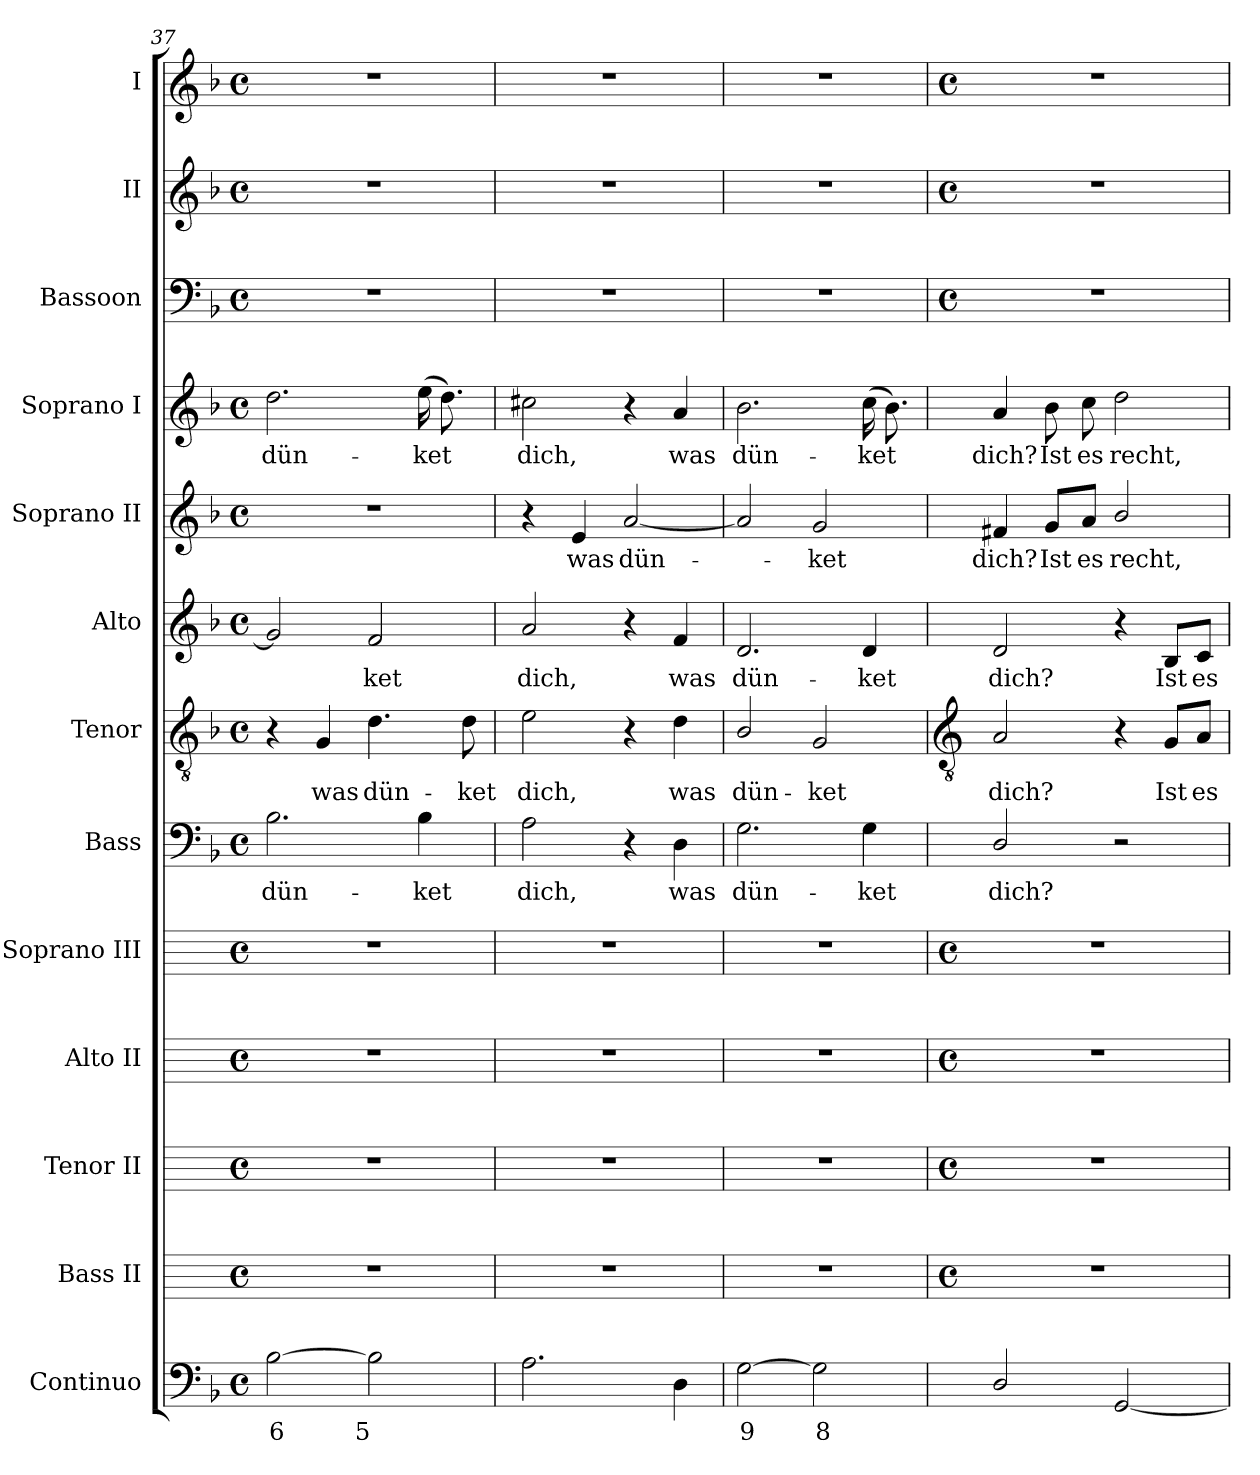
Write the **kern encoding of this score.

**kern	**text	**kern	**kern	**kern	**kern	**kern	**text	**kern	**text	**kern	**text	**kern	**text	**kern	**text	**kern	**kern	**kern
*part13	*part13	*part12	*part11	*part10	*part9	*part8	*part8	*part7	*part7	*part6	*part6	*part5	*part5	*part4	*part4	*part3	*part2	*part1
*staff13	*staff13	*staff12	*staff11	*staff10	*staff9	*staff8	*staff8	*staff7	*staff7	*staff6	*staff6	*staff5	*staff5	*staff4	*staff4	*staff3	*staff2	*staff1
*I"Continuo	*	*I"Bass II	*I"Tenor II	*I"Alto II	*I"Soprano III	*I"Bass	*	*I"Tenor	*	*I"Alto	*	*I"Soprano II	*	*I"Soprano I	*	*I"Bassoon	*I"II	*I"I
*	*	*I'B II	*I'T II	*I'A II	*I'S III	*I'B	*	*I'T	*	*I'A	*	*I'S II	*	*I'S I	*	*I'Bsn	*I'II	*I'I
*clefF4	*	*	*	*	*	*clefF4	*	*clefGv2	*	*clefG2	*	*clefG2	*	*clefG2	*	*clefF4	*clefG2	*clefG2
*	*	*ITrd4c7	*ITrd4c7	*ITrd4c7	*ITrd4c7	*	*	*	*	*	*	*	*	*	*	*	*	*
*k[b-]	*	*	*	*	*	*k[b-]	*	*k[b-]	*	*k[b-]	*	*k[b-]	*	*k[b-]	*	*k[b-]	*k[b-]	*k[b-]
*F:	*	*	*	*	*	*F:	*	*F:	*	*F:	*	*F:	*	*F:	*	*F:	*F:	*F:
*M4/4	*	*M4/4	*M4/4	*M4/4	*M4/4	*M4/4	*	*M4/4	*	*M4/4	*	*M4/4	*	*M4/4	*	*M4/4	*M4/4	*M4/4
*met(c)	*	*met(c)	*met(c)	*met(c)	*met(c)	*met(c)	*	*met(c)	*	*met(c)	*	*met(c)	*	*met(c)	*	*met(c)	*met(c)	*met(c)
=37	=37	=37	=37	=37	=37	=37	=37	=37	=37	=37	=37	=37	=37	=37	=37	=37	=37	=37
!	!LO:LY:b	!	!	!	!	!	!LO:LY:b	!	!	!	!	!	!	!	!LO:LY:b	!	!	!
[2B-	6	1r	1r	1r	1r	2.B-	dün-	4r	.	2g]	.	1r	.	2.dd	dün-	1r	1r	1r
!	!	!	!	!	!	!	!	!	!LO:LY:b	!	!	!	!	!	!	!	!	!
.	.	.	.	.	.	.	.	4G	was	.	.	.	.	.	.	.	.	.
!	!LO:LY:b	!	!	!	!	!	!	!	!LO:LY:b	!	!LO:LY:b	!	!	!	!	!	!	!
2B-]	5	.	.	.	.	.	.	4.d	dün-	2f	ket	.	.	.	.	.	.	.
!	!	!	!	!	!	!	!LO:LY:b	!	!	!	!	!	!	!	!LO:LY:b	!	!	!
.	.	.	.	.	.	4B-	-ket	.	.	.	.	.	.	(>16eeLL	-ket	.	.	.
.	.	.	.	.	.	.	.	.	.	.	.	.	.	8.ddJ)	.	.	.	.
!	!	!	!	!	!	!	!	!	!LO:LY:b	!	!	!	!	!	!	!	!	!
.	.	.	.	.	.	.	.	8d	-ket	.	.	.	.	.	.	.	.	.
=38	=38	=38	=38	=38	=38	=38	=38	=38	=38	=38	=38	=38	=38	=38	=38	=38	=38	=38
!	!	!	!	!	!	!	!LO:LY:b	!	!LO:LY:b	!	!LO:LY:b	!	!	!	!LO:LY:b	!	!	!
2.A	.	1r	1r	1r	1r	2A	dich,	2e	dich,	2a	dich,	4r	.	2cc#X	dich,	1r	1r	1r
!	!	!	!	!	!	!	!	!	!	!	!	!	!LO:LY:b	!	!	!	!	!
.	.	.	.	.	.	.	.	.	.	.	.	4e	was	.	.	.	.	.
!	!	!	!	!	!	!	!	!	!	!	!	!	!LO:LY:b	!	!	!	!	!
.	.	.	.	.	.	4r	.	4r	.	4r	.	[2a	dün-	4r	.	.	.	.
!	!	!	!	!	!	!	!LO:LY:b	!	!LO:LY:b	!	!LO:LY:b	!	!	!	!LO:LY:b	!	!	!
4D	.	.	.	.	.	4D	was	4d	was	4f	was	.	.	4a	was	.	.	.
=39	=39	=39	=39	=39	=39	=39	=39	=39	=39	=39	=39	=39	=39	=39	=39	=39	=39	=39
!	!LO:LY:b	!	!	!	!	!	!LO:LY:b	!	!LO:LY:b	!	!LO:LY:b	!	!	!	!LO:LY:b	!	!	!
[2G	9	1r	1r	1r	1r	2.G	dün-	2B-/	dün-	2.d	dün-	2a]	.	2.b-	dün-	1r	1r	1r
!	!LO:LY:b	!	!	!	!	!	!	!	!LO:LY:b	!	!	!	!LO:LY:b	!	!	!	!	!
2G]	8	.	.	.	.	.	.	2G	-ket	.	.	2g	ket	.	.	.	.	.
!	!	!	!	!	!	!	!LO:LY:b	!	!	!	!LO:LY:b	!	!	!	!LO:LY:b	!	!	!
.	.	.	.	.	.	4G	-ket	.	.	4d	-ket	.	.	(>16ccLL	-ket	.	.	.
.	.	.	.	.	.	.	.	.	.	.	.	.	.	8.b-J)	.	.	.	.
!!LO:LB:g=z
=40	=40	=40	=40	=40	=40	=40	=40	=40	=40	=40	=40	=40	=40	=40	=40	=40	=40	=40
*	*	*	*	*	*	*	*	*clefGv2	*	*	*	*	*	*	*	*	*	*
*	*	*M4/4	*M4/4	*M4/4	*M4/4	*	*	*	*	*	*	*	*	*	*	*M4/4	*M4/4	*M4/4
*	*	*met(c)	*met(c)	*met(c)	*met(c)	*	*	*	*	*	*	*	*	*	*	*met(c)	*met(c)	*met(c)
!	!	!	!	!	!	!	!LO:LY:b	!	!LO:LY:b	!	!LO:LY:b	!	!LO:LY:b	!	!LO:LY:b	!	!	!
2D/	.	1r	1r	1r	1r	2D/	dich?	2A	dich?	2d	dich?	4f#X	dich?	4a	dich?	1r	1r	1r
!	!	!	!	!	!	!	!	!	!	!	!	!	!LO:LY:b	!	!LO:LY:b	!	!	!
.	.	.	.	.	.	.	.	.	.	.	.	8g/L	Ist	8b-	Ist	.	.	.
!	!	!	!	!	!	!	!	!	!	!	!	!	!LO:LY:b	!	!LO:LY:b	!	!	!
.	.	.	.	.	.	.	.	.	.	.	.	8a/J	es	8cc	es	.	.	.
!	!	!	!	!	!	!	!	!	!	!	!	!	!LO:LY:b	!	!LO:LY:b	!	!	!
[2GG	.	.	.	.	.	2r	.	4r	.	4r	.	2b-/	recht,	2dd	recht,	.	.	.
!	!	!	!	!	!	!	!	!	!LO:LY:b	!	!LO:LY:b	!	!	!	!	!	!	!
.	.	.	.	.	.	.	.	8G/L	Ist	8B-/L	Ist	.	.	.	.	.	.	.
!	!	!	!	!	!	!	!	!	!LO:LY:b	!	!LO:LY:b	!	!	!	!	!	!	!
.	.	.	.	.	.	.	.	8A/J	es	8c/J	es	.	.	.	.	.	.	.
=	=	=	=	=	=	=	=	=	=	=	=	=	=	=	=	=	=	=
*-	*-	*-	*-	*-	*-	*-	*-	*-	*-	*-	*-	*-	*-	*-	*-	*-	*-	*-
